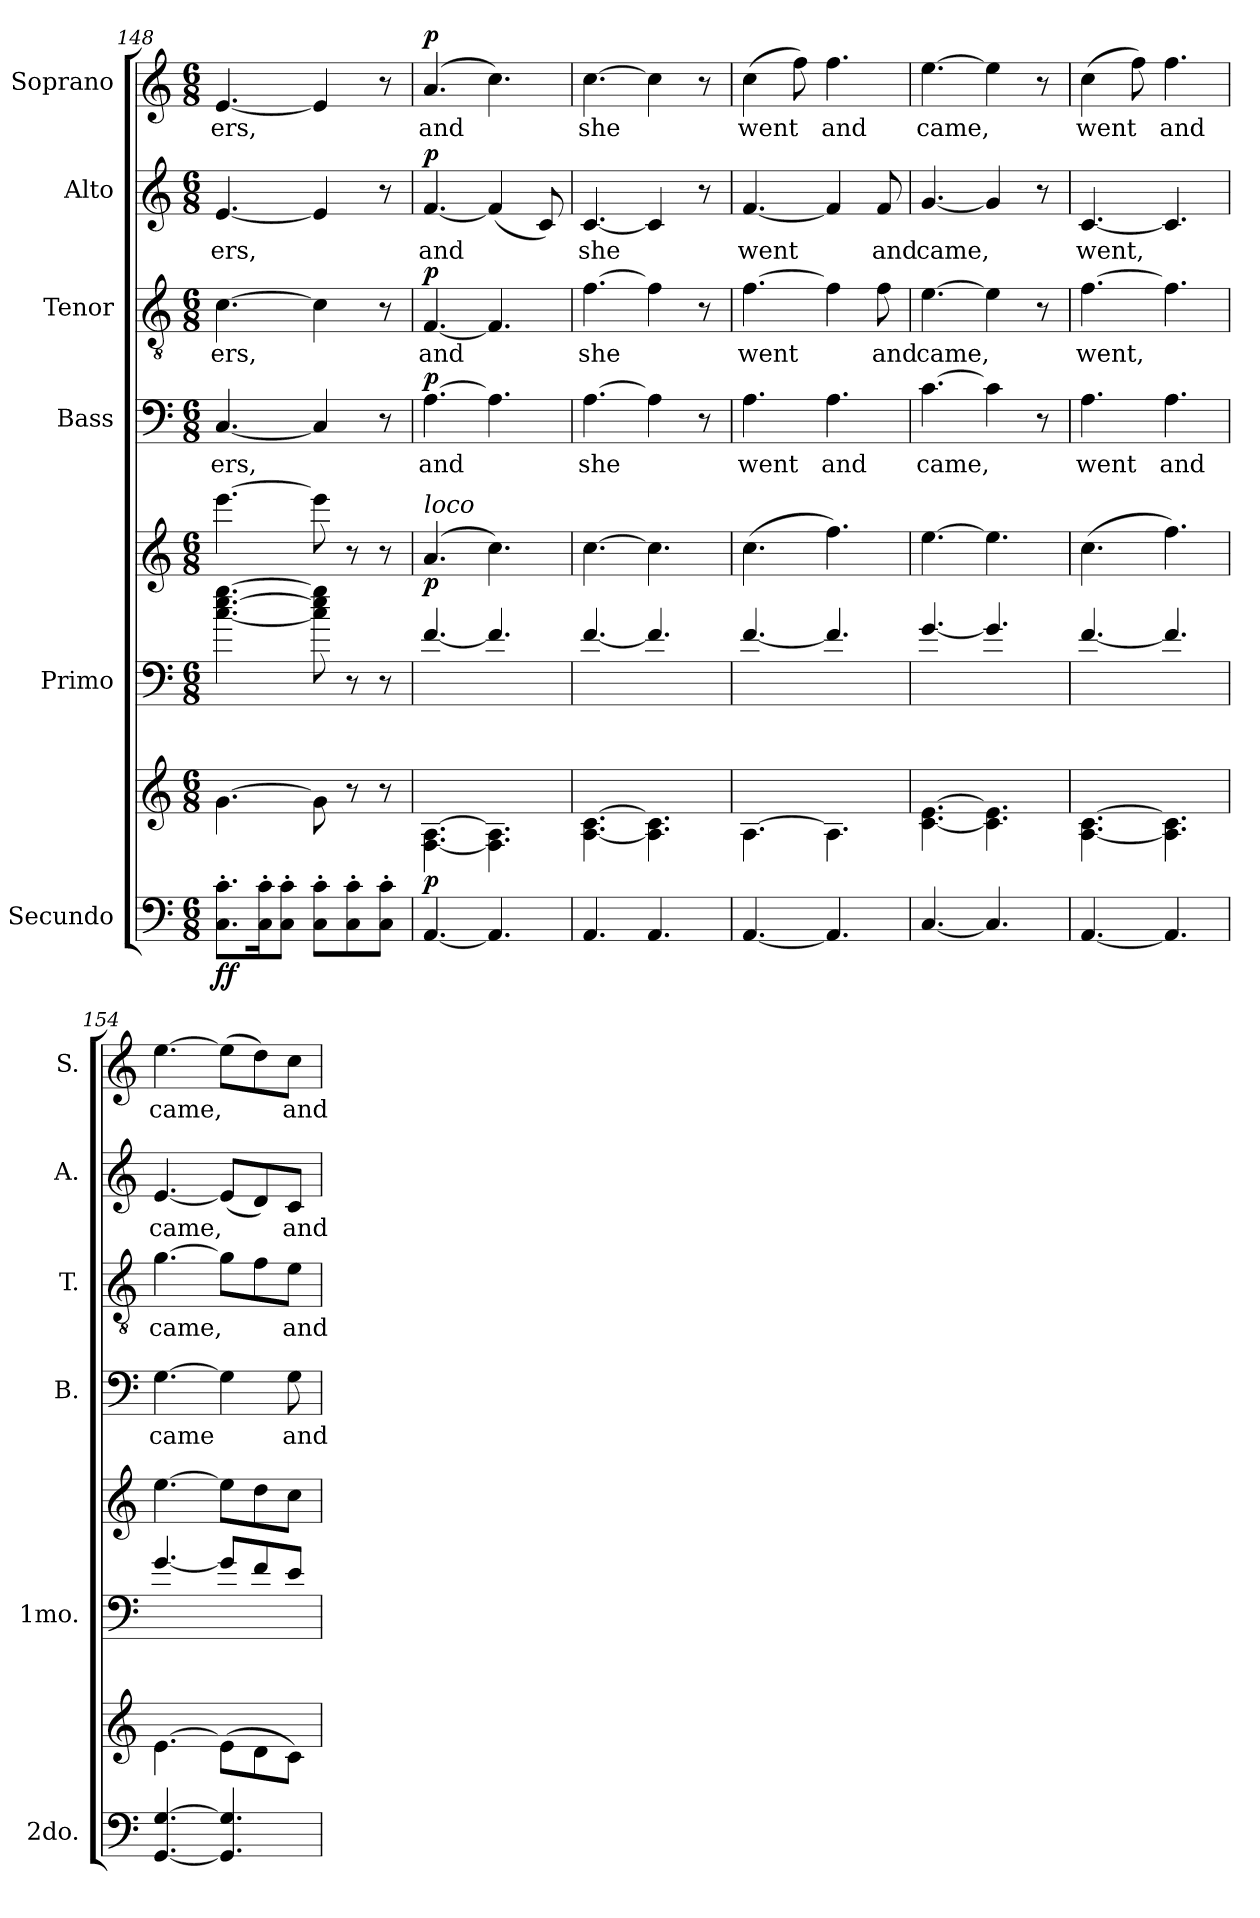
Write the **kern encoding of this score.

**kern	**kern	**dynam	**kern	**kern	**dynam	**kern	**text	**dynam	**kern	**text	**dynam	**kern	**text	**dynam	**kern	**text	**dynam
*part6	*part6	*part6	*part5	*part5	*part5	*part4	*part4	*part4	*part3	*part3	*part3	*part2	*part2	*part2	*part1	*part1	*part1
*staff8	*staff7	*staff7/8	*staff6	*staff5	*staff5/6	*staff4	*staff4	*staff4	*staff3	*staff3	*staff3	*staff2	*staff2	*staff2	*staff1	*staff1	*staff1
*I"Secundo	*	*	*I"Primo	*	*	*I"Bass	*	*	*I"Tenor	*	*	*I"Alto	*	*	*I"Soprano	*	*
*I'2do.	*	*	*I'1mo.	*	*	*I'B.	*	*	*I'T.	*	*	*I'A.	*	*	*I'S.	*	*
*clefF4	*clefG2	*	*clefF4	*clefG2	*	*clefF4	*	*	*clefGv2	*	*	*clefG2	*	*	*clefG2	*	*
*k[]	*k[]	*	*k[]	*k[]	*	*k[]	*	*	*k[]	*	*	*k[]	*	*	*k[]	*	*
*M6/8	*M6/8	*	*M6/8	*M6/8	*	*M6/8	*	*	*M6/8	*	*	*M6/8	*	*	*M6/8	*	*
=148	=148	=148	=148	=148	=148	=148	=148	=148	=148	=148	=148	=148	=148	=148	=148	=148	=148
!	!	!LO:DY:b=2	!	!	!	!	!LO:LY:b	!	!	!LO:LY:b	!	!	!LO:LY:b	!	!	!LO:LY:b	!
8.C\' 8.c\'L	[4.g\	ff	[4.cc\ [4.ee\ [4.gg\	[4.eee\	.	[4.C/	-ers,	.	[4.c\	-ers,	.	[4.e/	-ers,	.	[4.e/	-ers,	.
16C\' 16c\'K	.	.	.	.	.	.	.	.	.	.	.	.	.	.	.	.	.
8C\' 8c\'J	.	.	.	.	.	.	.	.	.	.	.	.	.	.	.	.	.
8C\' 8c\'L	8g\]	.	8cc\] 8ee\] 8gg\]	8eee\]	.	4C/]	.	.	4c\]	.	.	4e/]	.	.	4e/]	.	.
8C\' 8c\'	8r	.	8r	8r	.	.	.	.	.	.	.	.	.	.	.	.	.
8C\' 8c\'J	8r	.	8r	8r	.	8r	.	.	8r	.	.	8r	.	.	8r	.	.
!!LO:LB:g=z
=149	=149	=149	=149	=149	=149	=149	=149	=149	=149	=149	=149	=149	=149	=149	=149	=149	=149
!	!	!	!	!LO:TX:a:i:t=loco	!	!	!	!	!	!	!	!	!	!	!	!	!
!	!	!LO:DY:b	!	!	!LO:DY:b	!	!LO:LY:b	!LO:DY:a	!	!LO:LY:b	!LO:DY:a	!	!LO:LY:b	!LO:DY:a	!	!LO:LY:b	!LO:DY:a
[4.AA/	[4.F\ [4.A\	p	[4.f/	(>4.a/	p	[4.A\	and	p	[4.F/	and	p	[4.f/	and	p	(>4.a/	and	p
4.AA/]	4.F\] 4.A\]	.	4.f/]	4.cc\)	.	4.A\]	.	.	4.F/]	.	.	(<4f/]	.	.	4.cc\)	.	.
.	.	.	.	.	.	.	.	.	.	.	.	8c/)	.	.	.	.	.
=150	=150	=150	=150	=150	=150	=150	=150	=150	=150	=150	=150	=150	=150	=150	=150	=150	=150
!	!	!	!	!	!	!	!LO:LY:b	!	!	!LO:LY:b	!	!	!LO:LY:b	!	!	!LO:LY:b	!
4.AA/	[4.A\ [4.c\	.	[4.f/	[4.cc\	.	[4.A\	she	.	[4.f\	she	.	[4.c/	she	.	[4.cc\	she	.
4.AA/	4.A\] 4.c\]	.	4.f/]	4.cc\]	.	4A\]	.	.	4f\]	.	.	4c/]	.	.	4cc\]	.	.
.	.	.	.	.	.	8r	.	.	8r	.	.	8r	.	.	8r	.	.
=151	=151	=151	=151	=151	=151	=151	=151	=151	=151	=151	=151	=151	=151	=151	=151	=151	=151
!	!	!	!	!	!	!	!LO:LY:b	!	!	!LO:LY:b	!	!	!LO:LY:b	!	!	!LO:LY:b	!
[4.AA/	[4.A\	.	[4.f/	(>4.cc\	.	4.A\	went	.	[4.f\	went	.	[4.f/	went	.	(>4cc\	went	.
.	.	.	.	.	.	.	.	.	.	.	.	.	.	.	8ff\)	.	.
!	!	!	!	!	!	!	!LO:LY:b	!	!	!	!	!	!	!	!	!LO:LY:b	!
4.AA/]	4.A\]	.	4.f/]	4.ff\)	.	4.A\	and	.	4f\]	.	.	4f/]	.	.	4.ff\	and	.
!	!	!	!	!	!	!	!	!	!	!LO:LY:b	!	!	!LO:LY:b	!	!	!	!
.	.	.	.	.	.	.	.	.	8f\	and	.	8f/	and	.	.	.	.
=152	=152	=152	=152	=152	=152	=152	=152	=152	=152	=152	=152	=152	=152	=152	=152	=152	=152
!	!	!	!	!	!	!	!LO:LY:b	!	!	!LO:LY:b	!	!	!LO:LY:b	!	!	!LO:LY:b	!
[4.C/	[4.c\ [4.e\	.	[4.g/	[4.ee\	.	[4.c\	came,	.	[4.e\	came,	.	[4.g/	came,	.	[4.ee\	came,	.
4.C/]	4.c\] 4.e\]	.	4.g/]	4.ee\]	.	4c\]	.	.	4e\]	.	.	4g/]	.	.	4ee\]	.	.
.	.	.	.	.	.	8r	.	.	8r	.	.	8r	.	.	8r	.	.
=153	=153	=153	=153	=153	=153	=153	=153	=153	=153	=153	=153	=153	=153	=153	=153	=153	=153
!	!	!	!	!	!	!	!LO:LY:b	!	!	!LO:LY:b	!	!	!LO:LY:b	!	!	!LO:LY:b	!
[4.AA/	[4.A\ [4.c\	.	[4.f/	(>4.cc\	.	4.A\	went	.	[4.f\	went,	.	[4.c/	went,	.	(>4cc\	went	.
.	.	.	.	.	.	.	.	.	.	.	.	.	.	.	8ff\)	.	.
!	!	!	!	!	!	!	!LO:LY:b	!	!	!	!	!	!	!	!	!LO:LY:b	!
4.AA/]	4.A\] 4.c\]	.	4.f/]	4.ff\)	.	4.A\	and	.	4.f\]	.	.	4.c/]	.	.	4.ff\	and	.
=154	=154	=154	=154	=154	=154	=154	=154	=154	=154	=154	=154	=154	=154	=154	=154	=154	=154
!	!	!	!	!	!	!	!LO:LY:b	!	!	!LO:LY:b	!	!	!LO:LY:b	!	!	!LO:LY:b	!
[4.GG/ [4.G/	[4.e\	.	[4.g/	[4.ee\	.	[4.G\	-came	.	[4.g\	came,	.	[4.e/	came,	.	[4.ee\	came,	.
4.GG/] 4.G/]	(>8e\L]	.	8g/L]	8ee\L]	.	4G\]	.	.	8g\L]	.	.	(<8e/L]	.	.	(>8ee\L]	.	.
.	8d\	.	8f/	8dd\	.	.	.	.	8f\	.	.	8d/)	.	.	8dd\)	.	.
!	!	!	!	!	!	!	!LO:LY:b	!	!	!LO:LY:b	!	!	!LO:LY:b	!	!	!LO:LY:b	!
.	8c\J)	.	8e/J	8cc\J	.	8G\	and	.	8e\J	and	.	8c/J	and	.	8cc\J	and	.
=	=	=	=	=	=	=	=	=	=	=	=	=	=	=	=	=	=
*-	*-	*-	*-	*-	*-	*-	*-	*-	*-	*-	*-	*-	*-	*-	*-	*-	*-
